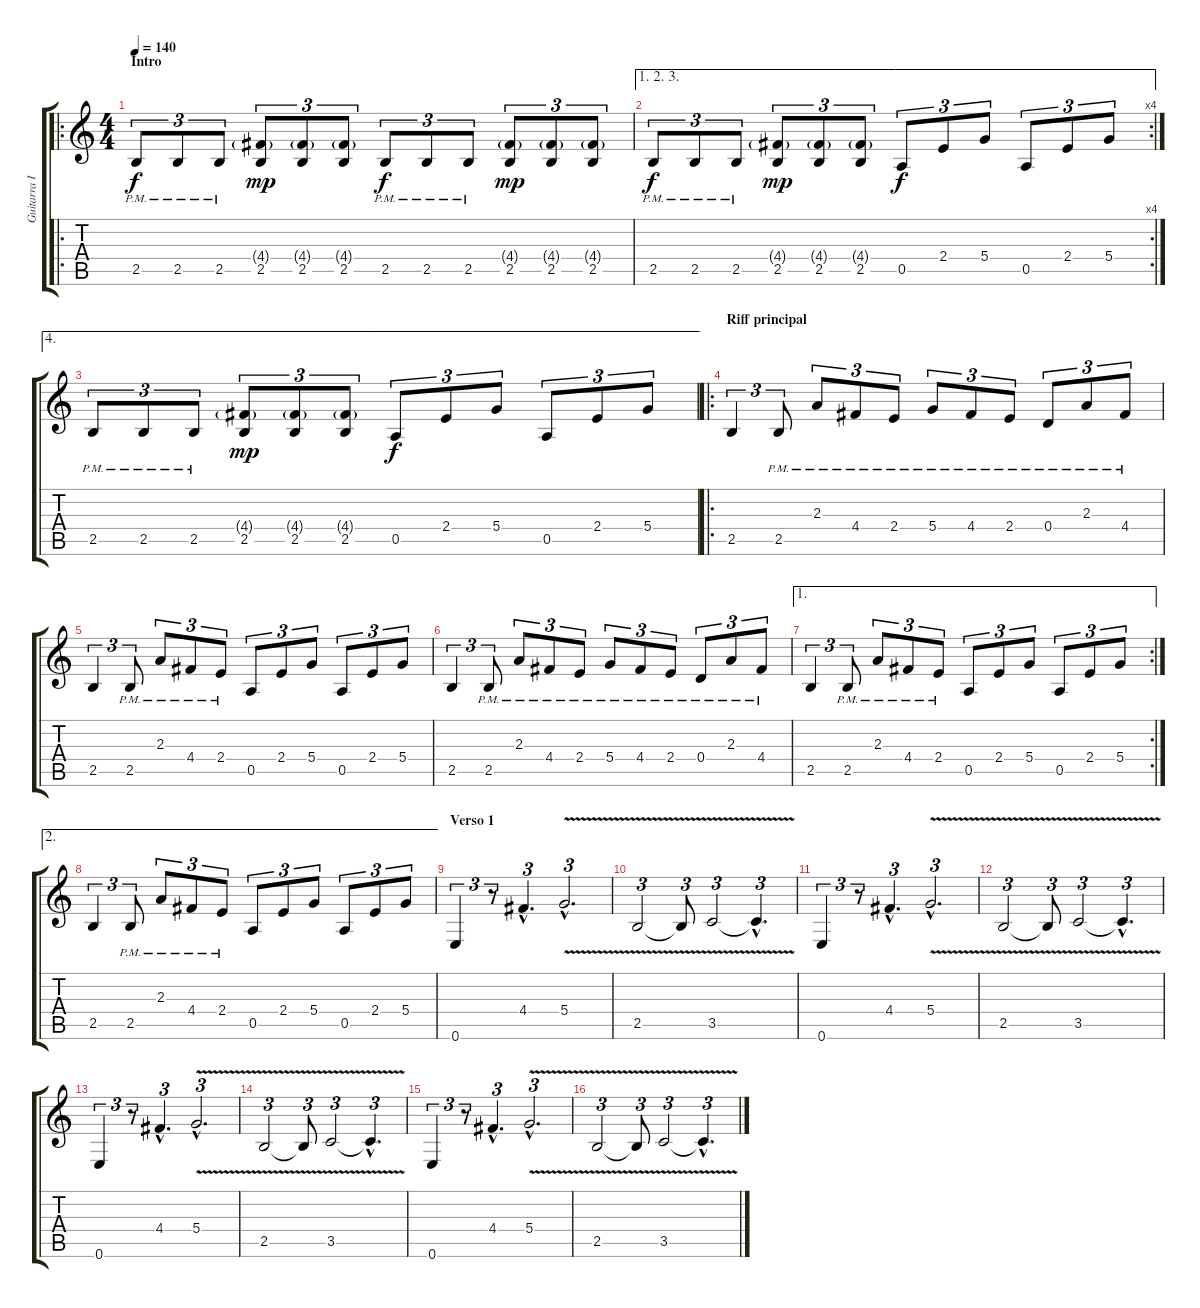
\track ("Guitarra I" "Guitarra I") {instrument distortionguitar}
\staff {score tabs}
\tuning (E4 B3 G3 D3 A2 E2) {hide}
\ro
\ts (4 4)
\section ("" "Intro")
\tempo 140
\clef g2
\ks c
2.5{pm}.8{tu (3 2) txt "" dy f volume 11 instrument distortionguitar} 2.5{pm}.8{tu (3 2)} 2.5{pm}.8{tu (3 2)} (4.4{g} 2.5).8{tu (3 2) dy mp} (4.4{g} 2.5).8{tu (3 2)} (4.4{g} 2.5).8{tu (3 2)} 2.5{pm}.8{tu (3 2) dy f} 2.5{pm}.8{tu (3 2)} 2.5{pm}.8{tu (3 2)} (4.4{g} 2.5).8{tu (3 2) dy mp} (4.4{g} 2.5).8{tu (3 2)} (4.4{g} 2.5).8{tu (3 2)} |
\ae (1 2 3)
\rc 4
2.5{pm}.8{tu (3 2) dy f} 2.5{pm}.8{tu (3 2)} 2.5{pm}.8{tu (3 2)} (4.4{g} 2.5).8{tu (3 2) dy mp} (4.4{g} 2.5).8{tu (3 2)} (4.4{g} 2.5).8{tu (3 2)} 0.5.8{tu (3 2) dy f} 2.4.8{tu (3 2)} 5.4.8{tu (3 2)} 0.5.8{tu (3 2)} 2.4.8{tu (3 2)} 5.4.8{tu (3 2)} |
\ae 4
2.5{pm}.8{tu (3 2)} 2.5{pm}.8{tu (3 2)} 2.5{pm}.8{tu (3 2)} (4.4{g} 2.5).8{tu (3 2) dy mp} (4.4{g} 2.5).8{tu (3 2)} (4.4{g} 2.5).8{tu (3 2)} 0.5.8{tu (3 2) dy f} 2.4.8{tu (3 2)} 5.4.8{tu (3 2)} 0.5.8{tu (3 2)} 2.4.8{tu (3 2)} 5.4.8{tu (3 2)} |
\ro
\section ("" "Riff principal")
2.5.4{tu (3 2) volume 13} 2.5{pm}.8{tu (3 2)} 2.3{pm}.8{tu (3 2)} 4.4{pm}.8{tu (3 2)} 2.4{pm}.8{tu (3 2)} 5.4{pm}.8{tu (3 2)} 4.4{pm}.8{tu (3 2)} 2.4{pm}.8{tu (3 2)} 0.4{pm}.8{tu (3 2)} 2.3{pm}.8{tu (3 2)} 4.4{pm}.8{tu (3 2)} |
2.5.4{tu (3 2)} 2.5{pm}.8{tu (3 2)} 2.3{pm}.8{tu (3 2)} 4.4{pm}.8{tu (3 2)} 2.4{pm}.8{tu (3 2)} 0.5.8{tu (3 2)} 2.4.8{tu (3 2)} 5.4.8{tu (3 2)} 0.5.8{tu (3 2)} 2.4.8{tu (3 2)} 5.4.8{tu (3 2)} |
2.5.4{tu (3 2)} 2.5{pm}.8{tu (3 2)} 2.3{pm}.8{tu (3 2)} 4.4{pm}.8{tu (3 2)} 2.4{pm}.8{tu (3 2)} 5.4{pm}.8{tu (3 2)} 4.4{pm}.8{tu (3 2)} 2.4{pm}.8{tu (3 2)} 0.4{pm}.8{tu (3 2)} 2.3{pm}.8{tu (3 2)} 4.4{pm}.8{tu (3 2)} |
\ae 1
\rc 2
2.5.4{tu (3 2)} 2.5{pm}.8{tu (3 2)} 2.3{pm}.8{tu (3 2)} 4.4{pm}.8{tu (3 2)} 2.4{pm}.8{tu (3 2)} 0.5.8{tu (3 2)} 2.4.8{tu (3 2)} 5.4.8{tu (3 2)} 0.5.8{tu (3 2)} 2.4.8{tu (3 2)} 5.4.8{tu (3 2)} |
\ae 2
2.5.4{tu (3 2)} 2.5{pm}.8{tu (3 2)} 2.3{pm}.8{tu (3 2)} 4.4{pm}.8{tu (3 2)} 2.4{pm}.8{tu (3 2)} 0.5.8{tu (3 2)} 2.4.8{tu (3 2)} 5.4.8{tu (3 2)} 0.5.8{tu (3 2)} 2.4.8{tu (3 2)} 5.4.8{tu (3 2)} |
\section ("" "Verso 1")
0.6.4{tu (3 2)} r.8{tu (3 2)} 4.4{hac}.4{d tu (3 2)} 5.4{v hac}.2{d tu (3 2)} |
2.5{v}.2{tu (3 2)} 2.5{t}.8{tu (3 2)} 3.5{v}.2{tu (3 2)} 3.5{hac t}.4{d tu (3 2)} |
0.6.4{tu (3 2)} r.8{tu (3 2)} 4.4{hac}.4{d tu (3 2)} 5.4{v hac}.2{d tu (3 2)} |
2.5{v}.2{tu (3 2)} 2.5{t}.8{tu (3 2)} 3.5{v}.2{tu (3 2)} 3.5{hac t}.4{d tu (3 2)} |
0.6.4{tu (3 2)} r.8{tu (3 2)} 4.4{hac}.4{d tu (3 2)} 5.4{v hac}.2{d tu (3 2)} |
2.5{v}.2{tu (3 2)} 2.5{t}.8{tu (3 2)} 3.5{v}.2{tu (3 2)} 3.5{hac t}.4{d tu (3 2)} |
0.6.4{tu (3 2)} r.8{tu (3 2)} 4.4{hac}.4{d tu (3 2)} 5.4{v hac}.2{d tu (3 2)} |
2.5{v}.2{tu (3 2)} 2.5{t}.8{tu (3 2)} 3.5{v}.2{tu (3 2)} 3.5{hac t}.4{d tu (3 2)}
